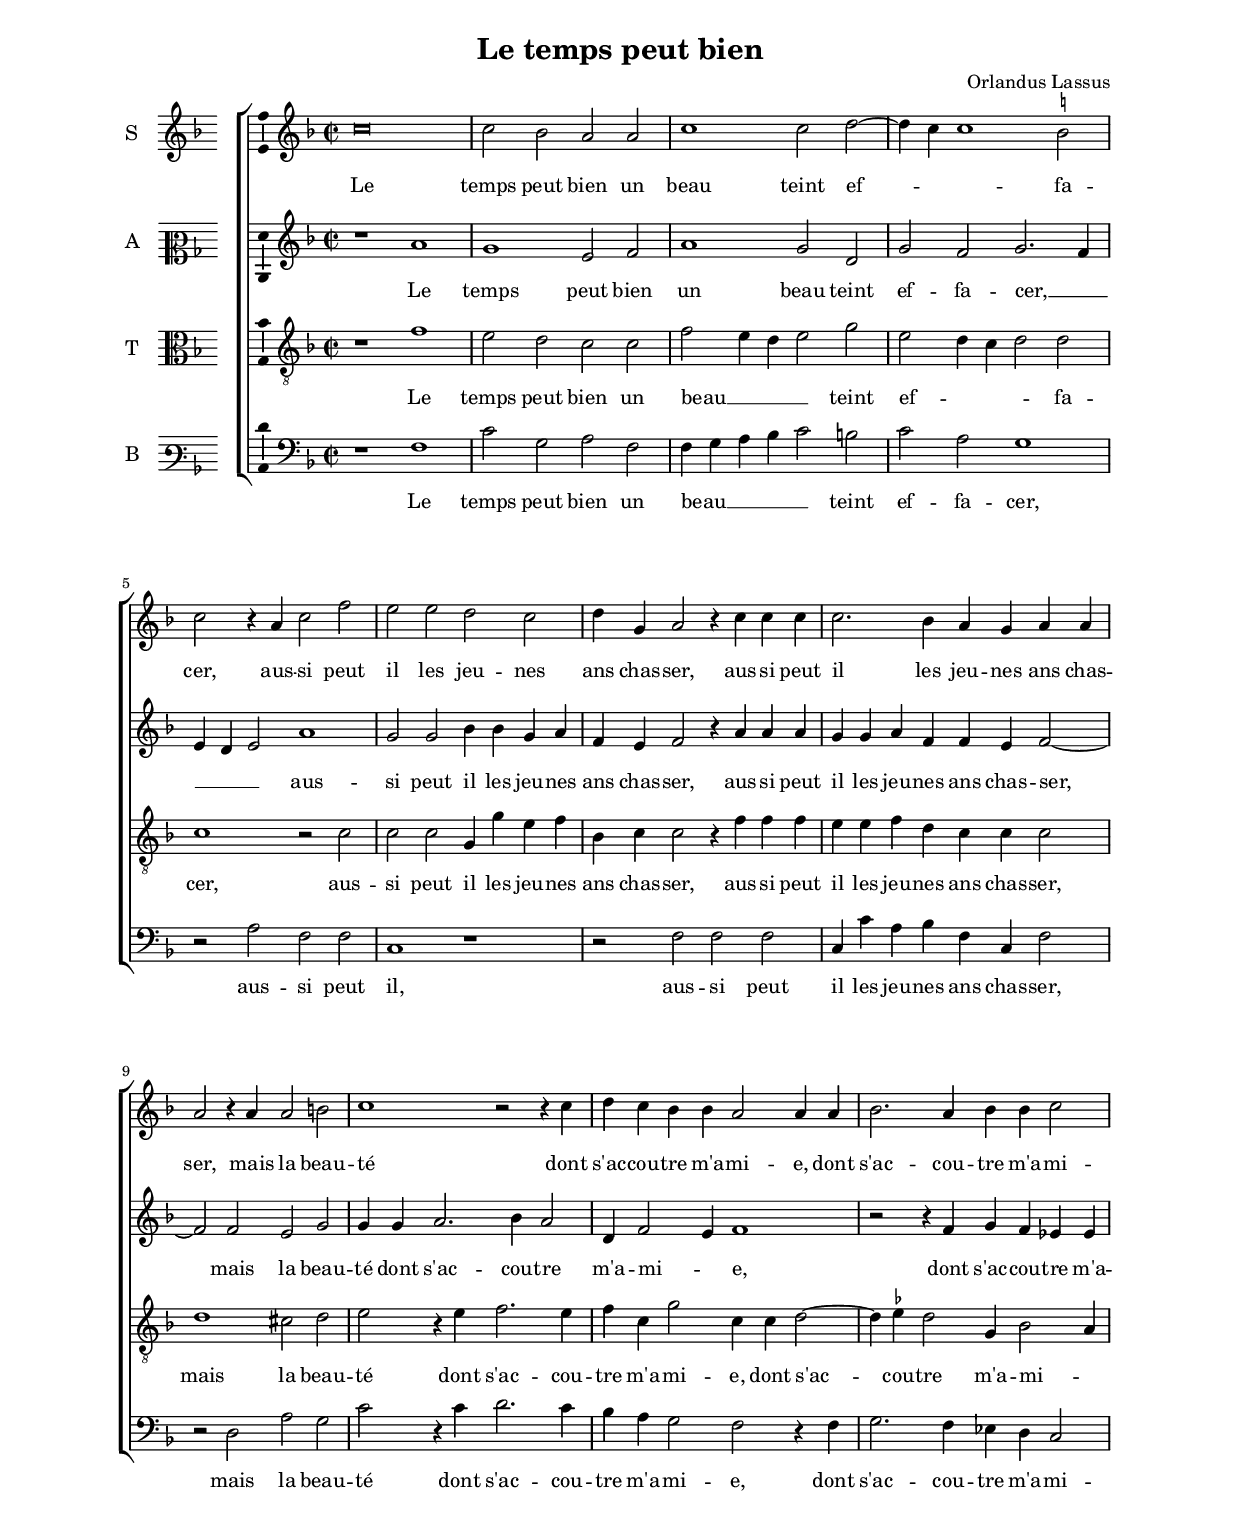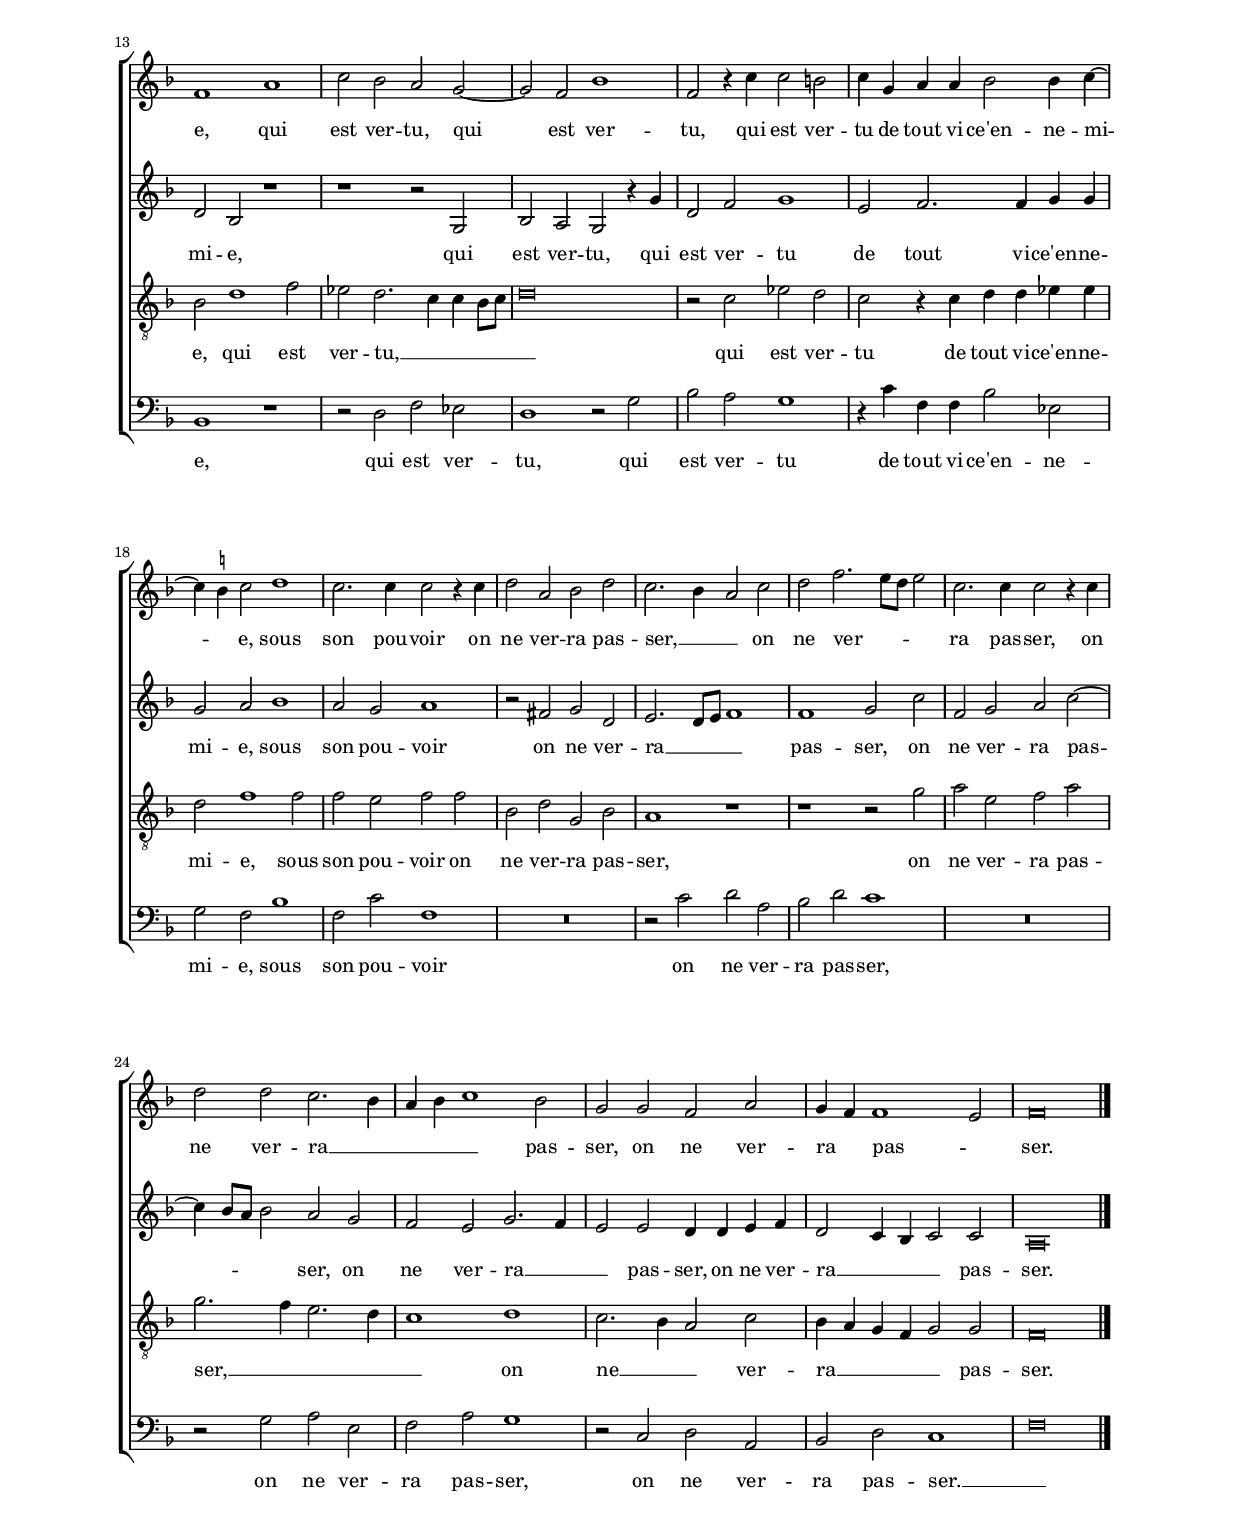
\header
{
  title="Le temps peut bien"
  composer="Orlandus Lassus"
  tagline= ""
}

\version "2.24.3"
\include "deutsch.ly"
#(set-global-staff-size 16)
% #(set-default-paper-size "letter")
#(ly:set-option 'point-and-click #f)

	
global = {
	\key f \major
	\time 2/2 \set Score.measureLength = #(ly:make-moment 2/1)
	}

	ficta = { \once \set suggestAccidentals = ##t }
	
	forget = #(define-music-function (music) (ly:music?) #{
		\accidentalStyle forget
		$music
		\accidentalStyle default
		#})
	


\paper
	{
	top-margin = 2.2 \cm
	bottom-margin = 2.6 \cm
	left-margin = 2.2 \cm
	right-margin = 2.2 \cm
	ragged-bottom = ##f
	ragged-last-bottom = ##f
	print-page-number = ##f
	system-system-spacing = #'((basic-distance . 20) (minimum-distance . 14) (padding . 8) (strechability . 150))
%	systems-per-page = 3
%	min-systems-per-page = 3
%	oddHeaderMarkup = \markup { \fill-line { \null \null \column \right-align { \fontsize #1 \fromproperty #'page:page-number-string \null } } }
%	evenHeaderMarkup = \markup { \column \right-align { \fontsize #1 \fromproperty #'page:page-number-string \null } }
	}


incipitcantus = \markup { \score {
	{
	\set Staff.instrumentName = \markup { \fontsize #1 "S" }
	\key f \major
	\clef violin
	s4 \bar ""
	}
	\layout  {
	raggedright = ##t
	indent = 0.8 \cm
	line-width = 1.8 \cm
	\context { \Staff \remove Time_signature_engraver }
	\override Staff.Clef.Y-extent = #'(0 . 0)
	}} \hspace #1 }
	
      
incipitaltus = \markup { \score {
	{
	\set Staff.instrumentName = \markup { \fontsize #1 "A" }
	\key f \major
	\clef mezzosoprano
	s4 \bar ""
	}
	\layout  {
	raggedright = ##t
	indent = 0.8 \cm
	line-width = 1.8 \cm
	\context { \Staff \remove Time_signature_engraver }
	\override Staff.Clef.Y-extent = #'(0 . 0)
	}} \hspace #1 }


incipittenor = \markup { \score {
	{
	\set Staff.instrumentName = \markup { \fontsize #1 "T" }
	\key f \major
	\clef alto
	s4 \bar ""
	}
	\layout  {
	raggedright = ##t
	indent = 0.8 \cm
	line-width = 1.8 \cm
	\context { \Staff \remove Time_signature_engraver }
	\override Staff.Clef.Y-extent = #'(0 . 0)
	}} \hspace #1 }


incipitbassus = \markup { \score {
	{
	\set Staff.instrumentName = \markup { \fontsize #1 "B" }
	\key f \major
	\clef varbaritone
	s4 \bar ""
	}
	\layout  {
	raggedright = ##t
	indent = 0.8 \cm
	line-width = 1.8 \cm
	\context { \Staff \remove Time_signature_engraver }
	\override Staff.Clef.Y-extent = #'(0 . 0)
	}} \hspace #1 }


cantus =  \relative c''
	{
	c\breve
	c2 b a a
	c1 c2 d~
	d4 c c1 \ficta h2
%5
	c2 r4 a c2 f |
	e2 e d c
	d4 g, a2 r4 c c c
	c2. b4 a g a a
	a2 r4 a a2 h
%10
	c1 r2 r4 c |
	d4 c b b a2 a4 a
	b2. a4 b4 b c2
	f,1 a
	c2 b a g~
%15
	g2 f b1 |
	f2 r4 c' c2 h
	c4 g a a b2 b4 c~
	c4 \ficta h c2 d1
	c2. c4 c2 r4 c
%20
	d2 a b d |
	c2. b4 a2 c
	d2 f2. e8 d e2
	c2. c4 c2 r4 c
	d2 d c2. b4
%25
	a4 b c1 b2 |
	g2 g f a 
	g4 f f1 e2
	f\breve \bar "|." |
	}


altus =  \relative c'
	{
	r1 a'
	g1 e2 f
	a1 g2 d
	g2 f g2. f4
%5
	e4 d e2 a1 |
	g2 g b4 b g a
	f4 e f2 r4 a a a
	g4 g a f f e f2~
	f2 f e g
%10
	g4 g a2. b4 a2 |
	d,4 f2 e4 f1
	r2 r4 f g f es es
	d2 b r1
	r1 r2 g
%15
	b2 a g r4 g' |
	d2 f g1
	e2 f2. f4 g g
	g2 a b1
	a2 g a1
%20
	r2 fis g d |
	e2. d8 e f1
	f1 g2 c
	f,2 g a c~
	c4 b8 a b2 a g
%25
	f2 e g2. f4 |
	e2 e d4 d e f
	d2 c4 b c2 c
	a\breve |
	}


tenor =  \relative c'
	{
	r1 f
	e2 d c c
	f2 e4 d e2 g
	e2 d4 c d2 d
%5
	c1 r2 c |
	c2 c g4 g' e f
	b,4 c c2 r4 f f f
	e4 e f d c c c2
	d1 cis2 d
%10
	e2 r4 e f2. e4 |
	f4 c g'2 c,4 c d2~
	d4 \ficta es d2 g,4 b2 a4
	b2 d1 f2
	es2 d2. c4 c b8 c
%15
	d\breve |
	r2 c es d
	c2 r4 c d d es es
	d2 f1 f2
	f2 e f f
%20
	b,2 d g, b |
	a1 r
	r1 r2 g'
	a2 e f a
	g2. f4 e2. d4
%25
	c1 d |
	c2. b4 a2 c
	b4 a g f g2 g
	f\breve |
	}


bassus  =  \relative c
	{
	r1 f
	c'2 g a f
	f4 g a b c2 h
	c2 a g1
%5
	r2 a f f |
	c1 r
	r2 f f f
	c4 c' a b f c f2
	r2 d a' g
%10
	c2 r4 c d2. c4 |
	b4 a g2 f r4 f
	g2. f4 es d c2
	b1 r
	r2 d f es
%15
	d1 r2 g |
	b2 a g1
	r4 c f, f b2 es,
	g2 f b1
	f2 c' f,1
%20
	R\breve |
	r2 c' d a
	b2 d c1
	R\breve
	r2 g a e
%25
	f2 a g1 |
	r2 c, d a
	b2 d c1
	f\breve |
	}

lyricscantus = \lyricmode {
	Le temps peut bien un beau teint ef -- _ _ fa -- cer,
	aus -- si peut il les jeu -- nes ans chas -- ser,
	aus -- si peut il les jeu -- nes ans chas -- ser,
	mais la beau -- té dont s'ac -- cou -- tre m'a -- mi -- e,
	dont s'ac -- cou -- tre m'a -- mi -- e,
	qui est ver -- tu,
	qui est ver -- tu,
	qui est ver -- tu
	de tout vi -- ce'en -- ne -- mi -- _ e,
	sous son pou -- voir on ne ver -- ra pas -- ser, __ _ _
	on ne ver -- _ _ _ ra pas -- ser,
	on ne ver -- ra __ _ _ _ _ pas -- ser,
	on ne ver -- ra _ pas -- _ ser.
	}


lyricsaltus = \lyricmode {
	Le temps peut bien un beau teint ef -- fa -- cer, __ _ _ _ _
	aus -- si peut il les jeu -- nes ans chas -- ser,
	aus -- si peut il les jeu -- nes ans chas -- ser,
	mais la beau -- té dont s'ac -- cou -- tre m'a -- mi -- _ e,
	dont s'ac -- cou -- tre m'a -- mi -- e,
	qui est ver -- tu,
	qui est ver -- tu
	de tout vi -- ce'en -- ne -- mi -- e,
	sous son pou -- voir on ne ver -- ra __ _ _ _ pas -- ser,
	on ne ver -- ra pas -- _ _ _ ser,
	on ne ver -- ra __ _ _ pas -- ser,
	on ne ver -- ra __ _ _ _ pas -- ser.
	}


lyricstenor = \lyricmode {
	Le temps peut bien un beau __ _ _ _ teint ef -- _ _ _ fa -- cer,
	aus -- si peut il les jeu -- nes ans chas -- ser,
	aus -- si peut il les jeu -- nes ans chas -- ser,
	mais la beau -- té dont s'ac -- cou -- tre m'a -- mi -- e,
	dont s'ac -- cou -- tre m'a -- mi -- _ e,
	qui est ver -- tu, __ _ _ _ _ _
	qui est ver -- tu
	de tout vi -- ce'en -- ne -- mi -- e,
	sous son pou -- voir on ne ver -- ra pas -- ser,
	on ne ver -- ra pas -- ser, __ _ _ _ _
	on ne __ _ _ ver -- ra __ _ _ _ _ pas -- ser.
	}


lyricsbassus = \lyricmode {
	Le temps peut bien un beau __ _ _ _ _ teint ef -- fa -- cer,
	aus -- si peut il,
	aus -- si peut il les jeu -- nes ans chas -- ser,
	mais la beau -- té dont s'ac -- cou -- tre m'a -- mi -- e,
	dont s'ac -- cou -- tre m'a -- mi -- e,
	qui est ver -- tu,
	qui est ver -- tu
	de tout vi -- ce'en -- ne -- mi -- e,
	sous son pou -- voir on ne ver -- ra pas -- ser,
	on ne ver -- ra pas -- ser,
	on ne ver -- ra pas -- ser. __ _
	}


\score
{  
	\transpose c c {
	\new ChoirStaff \with { \override StaffGrouper.staff-staff-spacing.basic-distance = #13 }
	<<

	\new Staff << \global
	\new Voice="v1" {
		\set Staff.instrumentName=\incipitcantus
		\set Staff.midiInstrument = "reed organ"
		\clef violin
		\cantus }
	\new Lyrics \lyricsto "v1" {\lyricscantus }
	>>


	\new Staff << \global
	\new Voice="v2" {
		\set Staff.instrumentName=\incipitaltus
		\set Staff.midiInstrument = "reed organ"
		\clef violin 
		\altus}
	\new Lyrics \lyricsto "v2" {\lyricsaltus }
	>>


	\new Staff << \global
	\new Voice="v3" {
		\set Staff.instrumentName=\incipittenor
		\set Staff.midiInstrument = "reed organ"
		\clef "G_8"
		\tenor }
	\new Lyrics \lyricsto "v3" {\lyricstenor }
	>>


	\new Staff << \global
	\new Voice="v4" {
		\set Staff.instrumentName=\incipitbassus
		\set Staff.midiInstrument = "reed organ"
		\clef bass 
		\bassus }
	\new Lyrics \lyricsto "v4" {\lyricsbassus}
	>>

	>>
	} % transpose

	\layout
	{
	indent = 2 \cm
	\context { \Lyrics \override VerticalAxisGroup.nonstaff-relatedstaff-spacing.padding = #2 }
	\context { \Staff \consists Ambitus_engraver }
	\context { \Score \override BarNumber.padding = #2 }
	\context { \Voice \override NoteHead.style = #'baroque }
	}

\midi
	{
	\tempo 2 = 100
	}
	
}


% EOF
